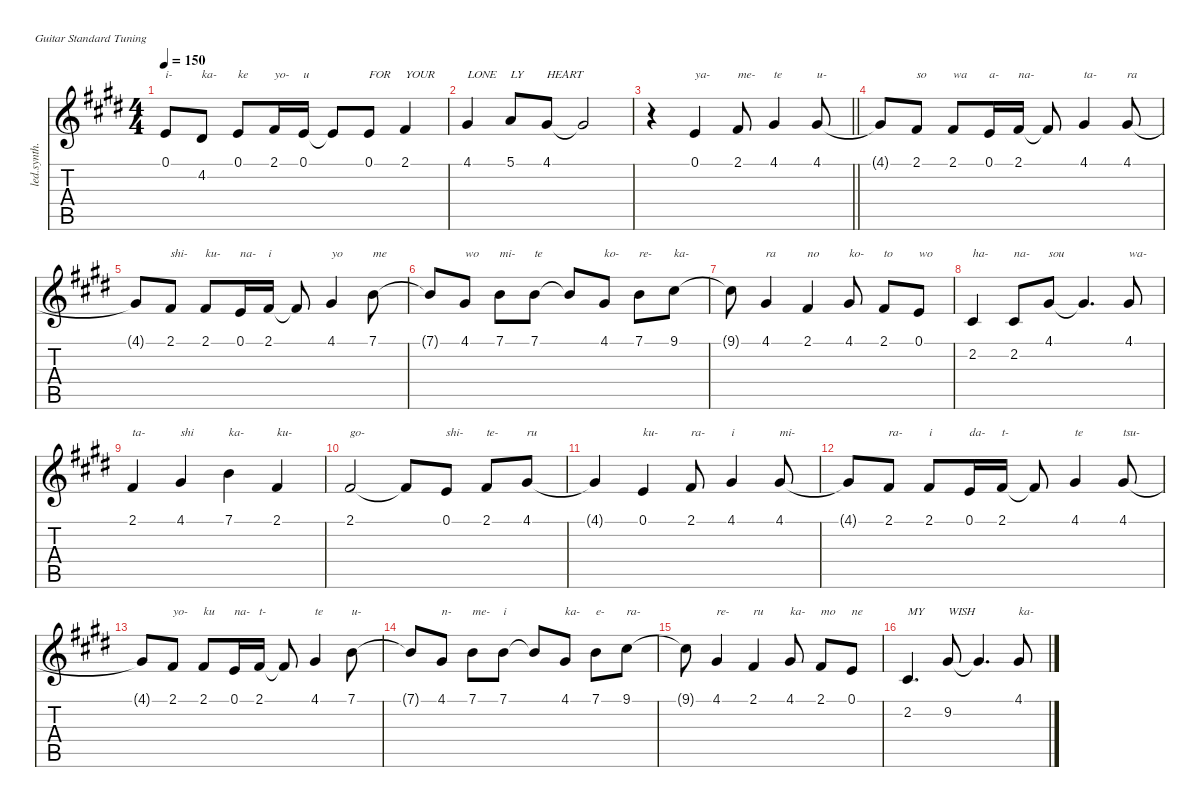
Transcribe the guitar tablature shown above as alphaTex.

\defaultSystemsLayout 4
\hideDynamics
\bracketExtendMode nobrackets
\track (" (Voice)" "led.synth.") {instrument lead2sawtooth}
\staff {score tabs}
\tuning (E4 B3 G3 D3 A2 E2)
\ts (4 4)
\tempo 150
\clef g2
\ks c#minor
0.1{acc forcenatural}.8{txt "i-" dy f} 4.2{acc #}.8{txt "ka-"} 0.1{acc forcenatural}.8{txt "ke"} 2.1{acc #}.16{txt "yo-"} 0.1{acc forcenatural}.16{txt "u"} 0.1{t acc forcenatural}.8 0.1{acc forcenatural}.8{txt "FOR"} 2.1{acc #}.4{txt "YOUR"} |
4.1{acc #}.4{txt "LONE"} 5.1{acc forcenatural}.8{txt "LY"} 4.1{acc #}.8{txt "HEART"} 4.1{t acc #}.2 |
\barLineRight lightlight
r.4 0.1{acc forcenatural}.4{txt "ya-"} 2.1{acc #}.8{txt "me-"} 4.1{acc #}.4{txt "te"} 4.1{acc #}.8{txt "u-"} |
4.1{t acc #}.8 2.1{acc #}.8{txt "so"} 2.1{acc #}.8{txt "wa"} 0.1{acc forcenatural}.16{txt "a-"} 2.1{acc #}.16{txt "na-"} 2.1{t acc #}.8 4.1{acc #}.4{txt "ta-"} 4.1{acc #}.8{txt "ra"} |
4.1{t acc #}.8 2.1{acc #}.8{txt "shi-"} 2.1{acc #}.8{txt "ku-"} 0.1{acc forcenatural}.16{txt "na-"} 2.1{acc #}.16{txt "i"} 2.1{t acc #}.8 4.1{acc #}.4{txt "yo"} 7.1{acc forcenatural}.8{txt "me"} |
7.1{t acc forcenatural}.8 4.1{acc #}.8{txt "wo"} 7.1{acc forcenatural}.8{txt "mi-"} 7.1{acc forcenatural}.8{txt "te"} 7.1{t acc forcenatural}.8 4.1{acc #}.8{txt "ko-"} 7.1{acc forcenatural}.8{txt "re-"} 9.1{acc #}.8{txt "ka-"} |
9.1{t acc #}.8 4.1{acc #}.4{txt "ra"} 2.1{acc #}.4{txt "no"} 4.1{acc #}.8{txt "ko-"} 2.1{acc #}.8{txt "to"} 0.1{acc forcenatural}.8{txt "wo"} |
2.2{acc #}.4{txt "ha-"} 2.2{acc #}.8{txt "na-"} 4.1{acc #}.8{txt "sou"} 4.1{t acc #}.4{d} 4.1{acc #}.8{txt "wa-"} |
2.1{acc #}.4{txt "ta-"} 4.1{acc #}.4{txt "shi"} 7.1{acc forcenatural}.4{txt "ka-"} 2.1{acc #}.4{txt "ku-"} |
2.1{acc #}.2{txt "go-"} 2.1{t acc #}.8 0.1{acc forcenatural}.8{txt "shi-"} 2.1{acc #}.8{txt "te-"} 4.1{acc #}.8{txt "ru"} |
4.1{t acc #}.4 0.1{acc forcenatural}.4{txt "ku-"} 2.1{acc #}.8{txt "ra-"} 4.1{acc #}.4{txt "i"} 4.1{acc #}.8{txt "mi-"} |
4.1{t acc #}.8 2.1{acc #}.8{txt "ra-"} 2.1{acc #}.8{txt "i"} 0.1{acc forcenatural}.16{txt "da-"} 2.1{acc #}.16{txt "t-"} 2.1{t acc #}.8 4.1{acc #}.4{txt "te"} 4.1{acc #}.8{txt "tsu-"} |
4.1{t acc #}.8 2.1{acc #}.8{txt "yo-"} 2.1{acc #}.8{txt "ku"} 0.1{acc forcenatural}.16{txt "na-"} 2.1{acc #}.16{txt "t-"} 2.1{t acc #}.8 4.1{acc #}.4{txt "te"} 7.1{acc forcenatural}.8{txt "u-"} |
7.1{t acc forcenatural}.8 4.1{acc #}.8{txt "n-"} 7.1{acc forcenatural}.8{txt "me-"} 7.1{acc forcenatural}.8{txt "i"} 7.1{t acc forcenatural}.8 4.1{acc #}.8{txt "ka-"} 7.1{acc forcenatural}.8{txt "e-"} 9.1{acc #}.8{txt "ra-"} |
9.1{t acc #}.8 4.1{acc #}.4{txt "re-"} 2.1{acc #}.4{txt "ru"} 4.1{acc #}.8{txt "ka-"} 2.1{acc #}.8{txt "mo"} 0.1{acc forcenatural}.8{txt "ne"} |
2.2{acc #}.4{d txt "MY"} 9.2{acc #}.8{txt "WISH"} 9.2{t acc #}.4{d} 4.1{acc #}.8{txt "ka-"}
